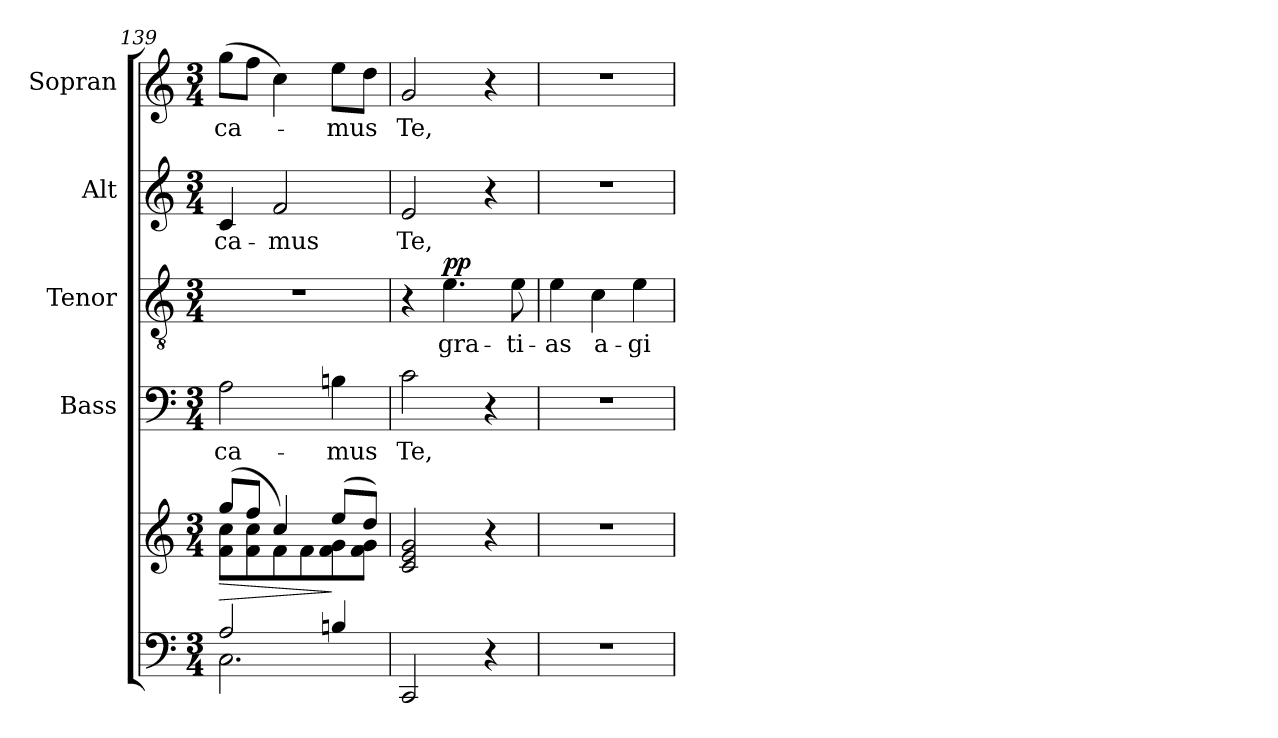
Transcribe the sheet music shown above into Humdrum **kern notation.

**kern	**kern	**dynam	**kern	**text	**kern	**text	**dynam	**kern	**text	**kern	**text
*part5	*part5	*part5	*part4	*part4	*part3	*part3	*part3	*part2	*part2	*part1	*part1
*staff6	*staff5	*staff5/6	*staff4	*staff4	*staff3	*staff3	*staff3	*staff2	*staff2	*staff1	*staff1
*	*	*	*I"Bass	*	*I"Tenor	*	*	*I"Alt	*	*I"Sopran	*
*	*	*	*I'B.	*	*I'T.	*	*	*I'A.	*	*I'S.	*
!!LO:PB:g=z
*clefF4	*clefG2	*	*clefF4	*	*clefGv2	*	*	*clefG2	*	*clefG2	*
*k[]	*k[]	*	*k[]	*	*k[]	*	*	*k[]	*	*k[]	*
*C:	*C:	*	*C:	*	*C:	*	*	*C:	*	*C:	*
*M3/4	*M3/4	*	*M3/4	*	*M3/4	*	*	*M3/4	*	*M3/4	*
=139	=139	=139	=139	=139	=139	=139	=139	=139	=139	=139	=139
*^	*	*	*	*	*	*	*	*	*	*	*
!	!	!	!LO:HP:b	!	!LO:LY:b	!	!	!	!	!LO:LY:b	!	!LO:LY:b
*	*	*^	*	*	*	*	*	*	*	*	*	*
2A/	2.C\	(>8gg/L	8f\ 8cc\L	>	2A\	-ca-	2.r	.	.	4c/	-ca-	(>8gg\L	-ca-
.	.	8ff/J	8f\ 8cc\	.	.	.	.	.	.	.	.	8ff\J	.
!	!	!	!	!	!	!	!	!	!	!	!LO:LY:b	!	!
.	.	4cc/)	8f\	.	.	.	.	.	.	2f/	-mus	4cc\)	.
.	.	.	8f\	.	.	.	.	.	.	.	.	.	.
!	!	!	!	!	!	!LO:LY:b	!	!	!	!	!	!	!LO:LY:b
4Bn/	.	(>8ee/L	8f\ 8g\	]	4Bn\	-mus	.	.	.	.	.	8ee\L	-mus
.	.	8dd/J)	8f\ 8g\J	.	.	.	.	.	.	.	.	8dd\J	.
*v	*v	*	*	*	*	*	*	*	*	*	*	*	*
=140	=140	=140	=140	=140	=140	=140	=140	=140	=140	=140	=140	=140
!	!	!	!	!	!LO:LY:b	!	!	!	!	!LO:LY:b	!	!LO:LY:b
*	*v	*v	*	*	*	*	*	*	*	*	*	*
2CC/	2c/ 2e/ 2g/	.	2c\	Te,	4r	.	.	2e/	Te,	2g/	Te,
!	!	!	!	!	!	!LO:LY:b	!LO:DY:a	!	!	!	!
.	.	.	.	.	4.e\	gra-	pp	.	.	.	.
4r	4r	.	4r	.	.	.	.	4r	.	4r	.
!	!	!	!	!	!	!LO:LY:b	!	!	!	!	!
.	.	.	.	.	8e\	-ti-	.	.	.	.	.
=141	=141	=141	=141	=141	=141	=141	=141	=141	=141	=141	=141
!	!	!	!	!	!	!LO:LY:b	!	!	!	!	!
2.r	2.r	.	2.r	.	4e\	-as	.	2.r	.	2.r	.
!	!	!	!	!	!	!LO:LY:b	!	!	!	!	!
.	.	.	.	.	4c\	a-	.	.	.	.	.
!	!	!	!	!	!	!LO:LY:b	!	!	!	!	!
.	.	.	.	.	4e\	-gi-	.	.	.	.	.
=	=	=	=	=	=	=	=	=	=	=	=
*-	*-	*-	*-	*-	*-	*-	*-	*-	*-	*-	*-
